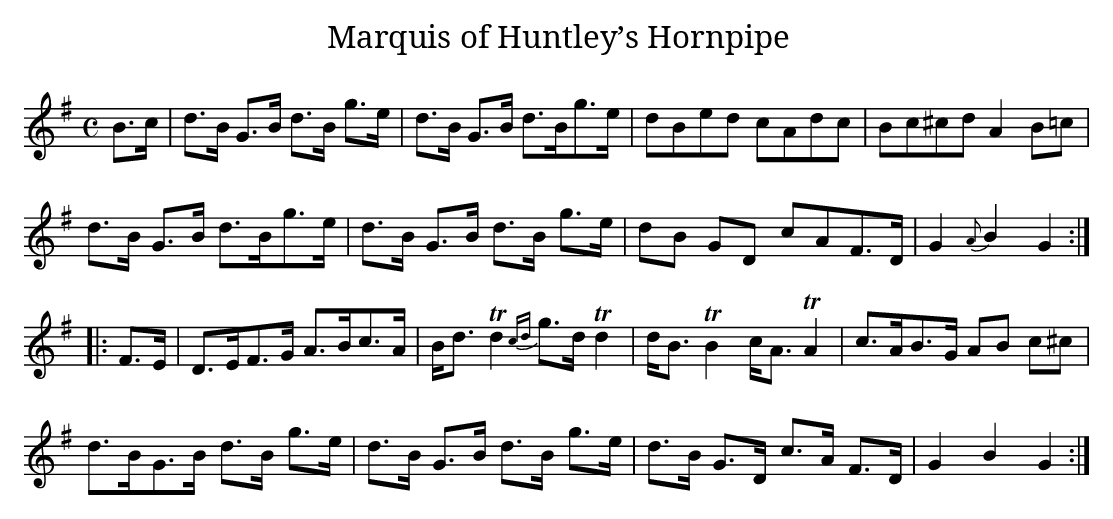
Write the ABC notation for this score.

X:1
T:Marquis of Huntley’s Hornpipe
M:C
L:1/8
K:G
B>c|d>B G>B d>B g>e|d>B G>B d>Bg>e|dBed cAdc|Bc^cd A2 B=c|
d>B G>B d>Bg>e|d>B G>B d>B g>e|dB GD cAF>D|G2 {A}B2G2:|
|:F>E|D>EF>G A>Bc>A|B<d Td2 {cd}g>d Td2|d<B TB2 c<A TA2|c>AB>G AB c^c|
d>BG>B d>B g>e|d>B G>B d>B g>e|d>B G>D c>A F>D|G2B2G2:|
